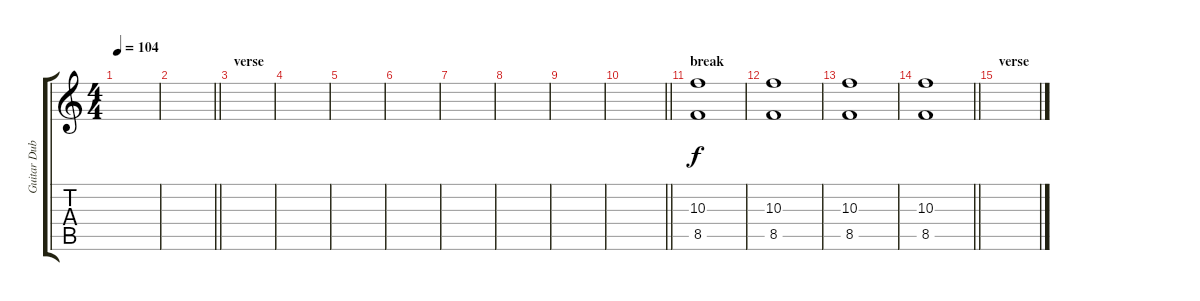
\track ("Guitar Dubs" "Guitar Dub") {instrument overdrivenguitar}
\staff {score tabs}
\tuning (E4 B3 G3 D3 A2 E2) {hide}
\ts (4 4)
\tempo 104
\clef g2
\ks c
|
\barLineRight lightlight
|
\section ("" "verse")
|
|
|
|
|
|
|
\barLineRight lightlight
|
\section ("" "break")
(10.3 8.5).1 |
(10.3 8.5).1 |
(10.3 8.5).1 |
\barLineRight lightlight
(10.3 8.5).1 |
\section ("" "verse")
